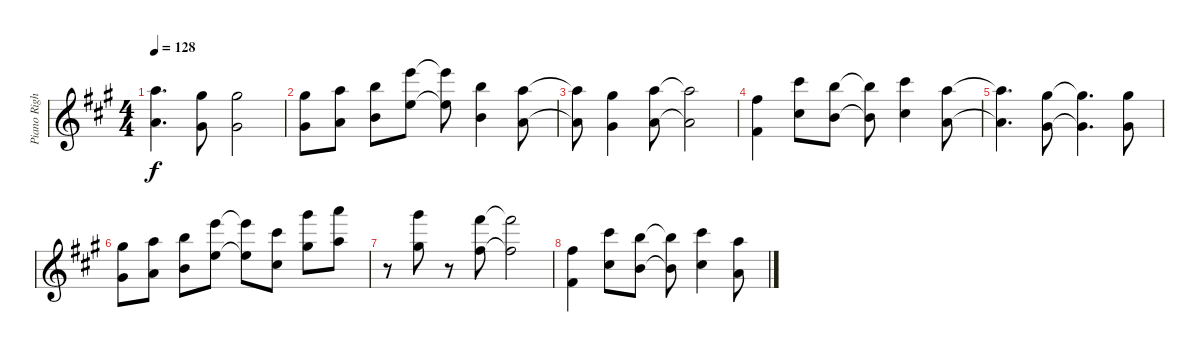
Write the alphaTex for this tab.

\track ("Piano Right Hand" "Piano Righ") {instrument acousticgrandpiano}
\staff {score}
\tuning (E5 B4 G4 D4 A3 E3 B2) {hide}
\ts (4 4)
\tempo 128
\clef g2
\ks a
(5.1{t} 2.3{t}).4{d dy f} (4.1 1.3).8 (4.1 1.3).2 |
(4.1 1.3).8 (5.1 2.3).8 (7.1 0.2).8 (12.1 5.2).8 (12.1{t} 5.2{t}).8 (7.1 0.2).4 (5.1 2.3).8 |
(5.1{t} 2.3{t}).8 (4.1 1.3).4 (5.1 2.3).8 (5.1{t} 2.3{t}).2 |
(2.1 4.4).4 (9.1 2.2).8 (7.1 0.2).8 (7.1{t} 0.2{t}).8 (9.1 2.2).4 (5.1 2.3).8 |
(5.1{t} 2.3{t}).4{d} (4.1 1.3).8 (4.1{t} 1.3{t}).4{d} (4.1 1.3).8 |
(4.1 1.3).8 (5.1 2.3).8 (7.1 0.2).8 (0.1 17.2).8 (0.1{t} 17.2{t}).8 (9.1 2.2).8 (4.1 21.2).8 (5.1 22.2).8 |
r.8 (4.1 21.2).8 r.8 (2.1 19.2).8 (2.1{t} 19.2{t}).2 |
(2.1 4.4).4 (9.1 2.2).8 (7.1 0.2).8 (7.1{t} 0.2{t}).8 (9.1 2.2).4 (5.1 2.3).8
